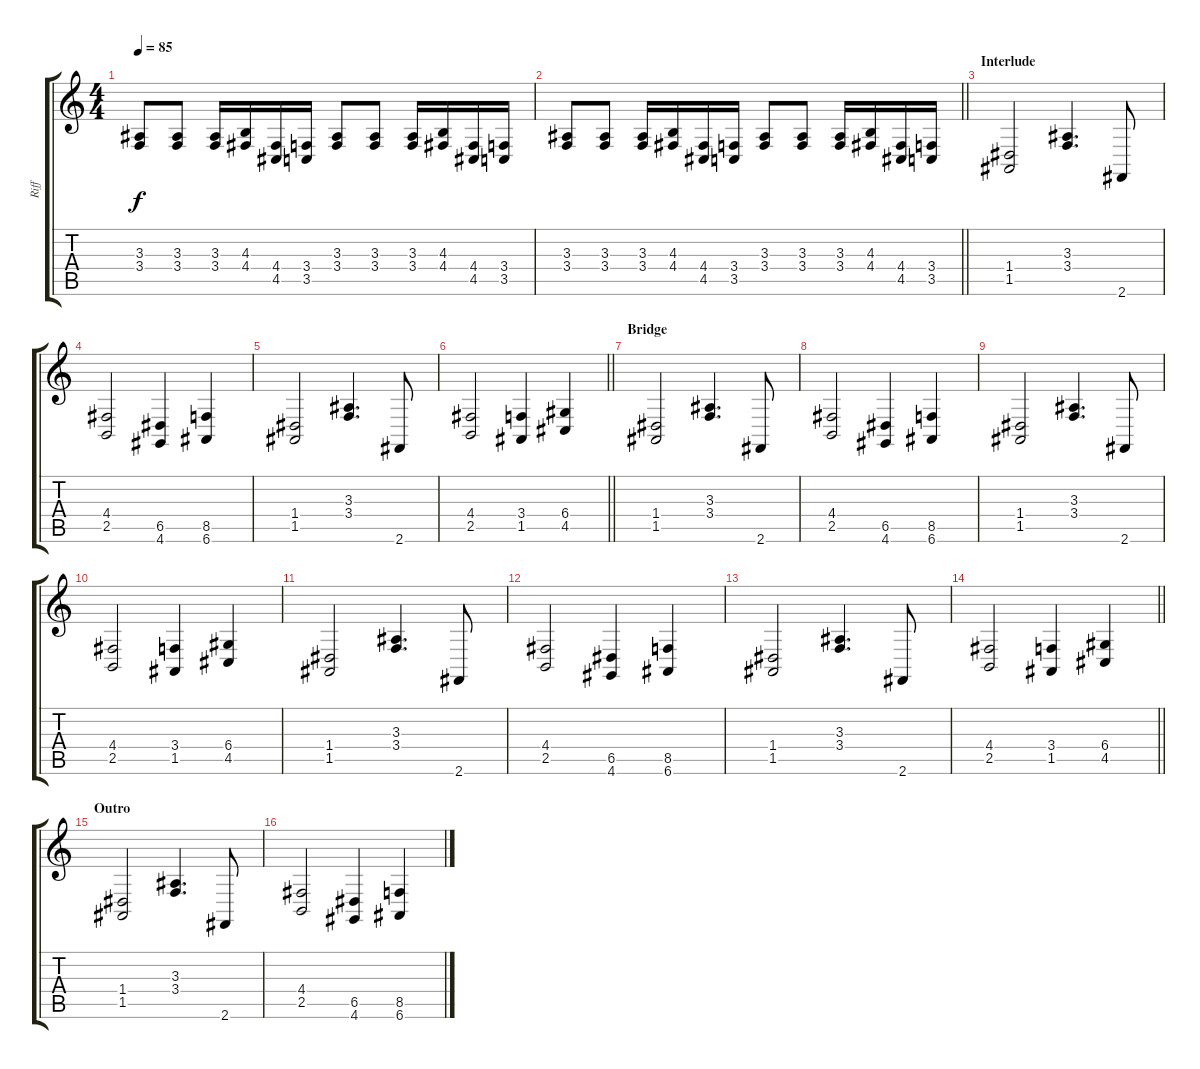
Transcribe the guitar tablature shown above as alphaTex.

\track ("Riff" "Riff") {instrument lead2sawtooth}
\staff {score tabs}
\tuning (E4 B3 G3 D3 A2 E2) {hide}
\ts (4 4)
\tempo 85
\clef g2
\ks c
(3.3 3.4).8{dy f} (3.3 3.4).8 (3.3 3.4).16 (4.3 4.4).16 (4.4 4.5).16 (3.4 3.5).16 (3.3 3.4).8 (3.3 3.4).8 (3.3 3.4).16 (4.3 4.4).16 (4.4 4.5).16 (3.4 3.5).16 |
\barLineRight lightlight
(3.3 3.4).8 (3.3 3.4).8 (3.3 3.4).16 (4.3 4.4).16 (4.4 4.5).16 (3.4 3.5).16 (3.3 3.4).8 (3.3 3.4).8 (3.3 3.4).16 (4.3 4.4).16 (4.4 4.5).16 (3.4 3.5).16 |
\section ("" "Interlude")
(1.4 1.5).2 (3.3 3.4).4{d} 2.6.8 |
(4.4 2.5).2 (6.5 4.6).4 (8.5 6.6).4 |
(1.4 1.5).2 (3.3 3.4).4{d} 2.6.8 |
\barLineRight lightlight
(4.4 2.5).2 (3.4 1.5).4 (6.4 4.5).4 |
\section ("" "Bridge")
(1.4 1.5).2 (3.3 3.4).4{d} 2.6.8 |
(4.4 2.5).2 (6.5 4.6).4 (8.5 6.6).4 |
(1.4 1.5).2 (3.3 3.4).4{d} 2.6.8 |
(4.4 2.5).2 (3.4 1.5).4 (6.4 4.5).4 |
(1.4 1.5).2 (3.3 3.4).4{d} 2.6.8 |
(4.4 2.5).2 (6.5 4.6).4 (8.5 6.6).4 |
(1.4 1.5).2 (3.3 3.4).4{d} 2.6.8 |
\barLineRight lightlight
(4.4 2.5).2 (3.4 1.5).4 (6.4 4.5).4 |
\section ("" "Outro")
(1.4 1.5).2 (3.3 3.4).4{d} 2.6.8 |
(4.4 2.5).2 (6.5 4.6).4 (8.5 6.6).4
